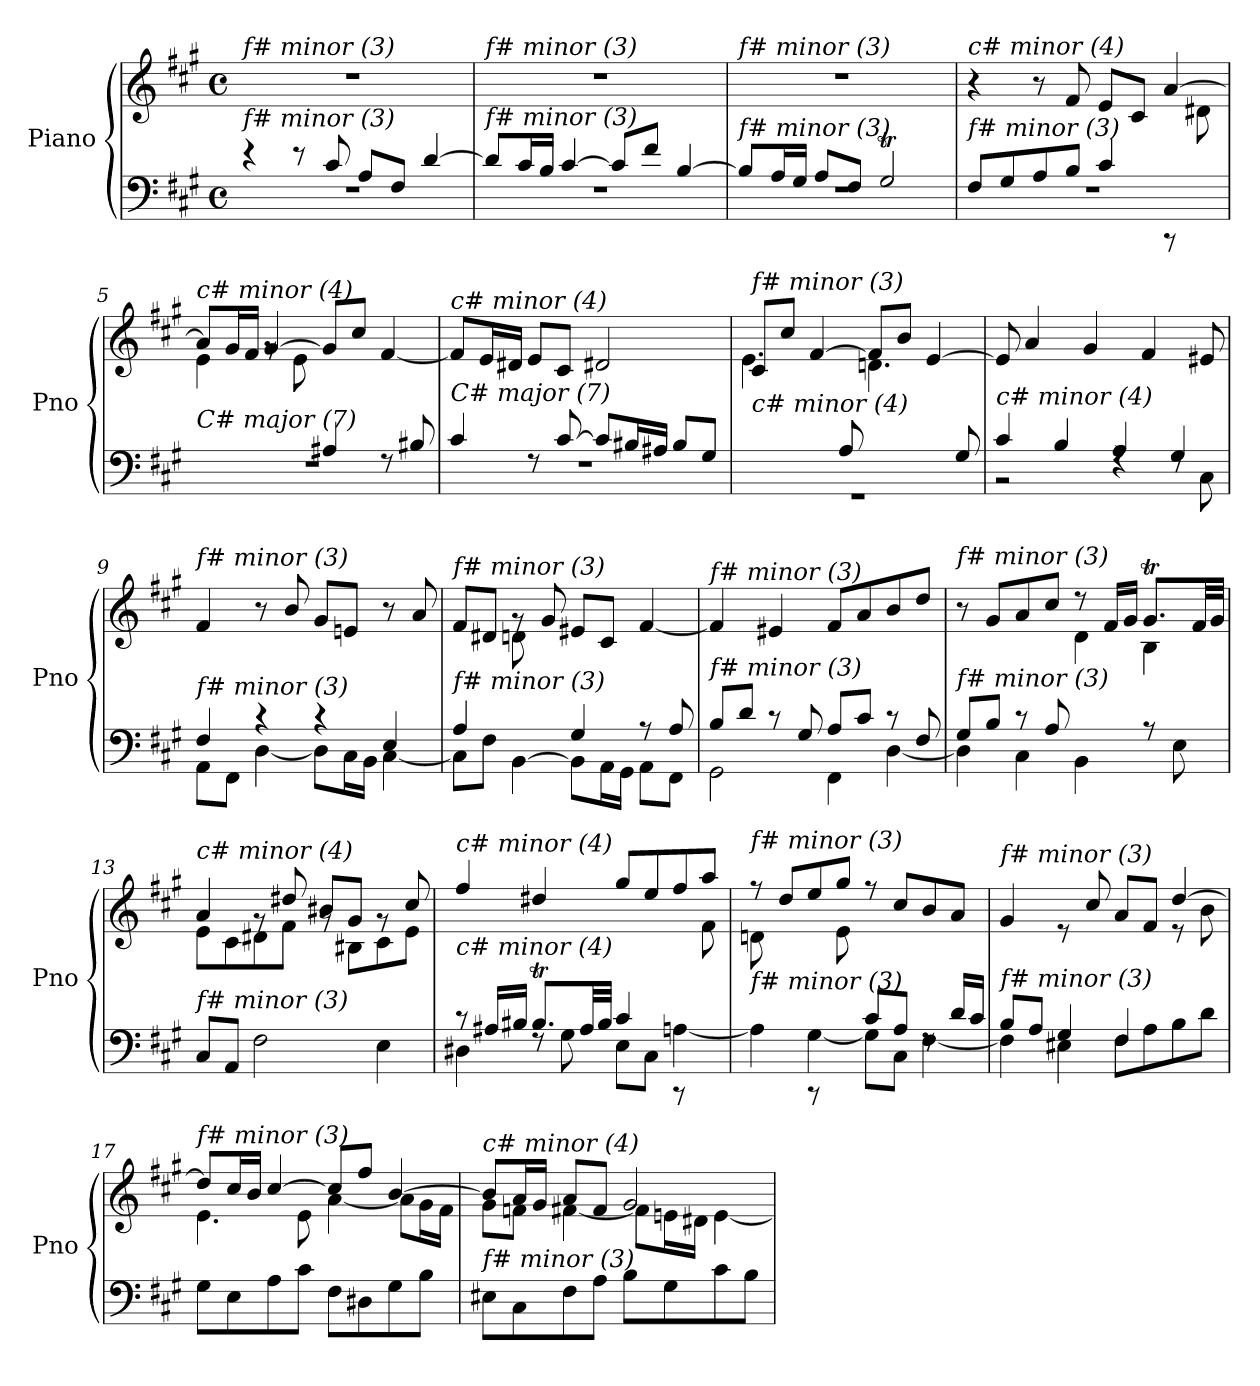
**kern	**kern
*part1	*part1
*staff2	*staff1
*I"Piano	*
*I'Pno	*
*clefF4	*clefG2
*k[f#c#g#]	*k[f#c#g#]
*M4/4	*M4/4
*met(c)	*met(c)
=1	=1
*^	*
!	!	!LO:TX:i:t=f# minor (3)
!LO:TX:i:t=f# minor (3)	!	!
4r	1rF	1r
8r	.	.
8c#/	.	.
8A/L	.	.
8F#/J	.	.
[4d/	.	.
=2	=2	=2
!	!	!LO:TX:i:t=f# minor (3)
!LO:TX:i:t=f# minor (3)	!	!
8d/L]	1rF	1r
16c#/L	.	.
16B/JJ	.	.
[4c#/	.	.
8c#/L]	.	.
8f#/J	.	.
[4B/	.	.
=3	=3	=3
!	!	!LO:TX:i:t=f# minor (3)
!LO:TX:i:t=f# minor (3)	!	!
8B/L]	1rF	1r
16A/L	.	.
16G#/JJ	.	.
8A/L	.	.
8F#/J	.	.
2G#t/	.	.
=4	=4	=4
*	*	*^
!	!	!LO:TX:i:t=c# minor (4)	!
!LO:TX:i:t=f# minor (3)	!	!	!
8F#/L	1rF	4r	2..ryy
8G#/	.	.	.
8A/	.	8r	.
8B/J	.	8f#/	.
4c#/	.	8e/L	.
.	.	8c#/J	.
8rCC	.	[4a/	.
8ryy	.	.	8d#X\
=5	=5	=5	=5
*	*^	*	*
!	!	!	!LO:TX:i:t=c# minor (4)	!
!LO:TX:i:t=C# major (7)	!	!	!	!
2ryy	2ryy	1rF	8a/L]	4e\
.	.	.	16g#/L	.
.	.	.	16f#/JJ	.
.	.	.	[4g#/	8rg
.	.	.	.	8e\
2ryy	4A#X/	.	8g#/L]	2ryy
.	.	.	8cc#/J	.
.	8rF	.	[4f#/	.
.	8B#X/	.	.	.
*	*v	*v	*	*
*	*	*v	*v
!!LO:LB:g=z
=6	=6	=6
!	!	!LO:TX:i:t=c# minor (4)
!LO:TX:i:t=C# major (7)	!	!
4c#/	1rF	8f#/L]
.	.	16e/L
.	.	16d#X/JJ
8rF	.	8e/L
[8c#/	.	8c#/J
8c#/L]	.	2d#X/
16B#X/L	.	.
16A#X/JJ	.	.
8B#/L	.	.
8G#/J	.	.
=7	=7	=7
*	*	*^
!	!	!LO:TX:i:t=f# minor (3)	!
!LO:TX:i:t=c# minor (4)	!	!	!
4.ryy	1rGG	8c#/L	4.e\
.	.	8cc#/J	.
.	.	[4f#/	.
8A/	.	.	8ryy
4.ryy	.	8f#/L]	4.dn\
.	.	8b/J	.
.	.	[4e/	.
8G#/	.	.	8ryy
=8	=8	=8	=8
!	!	!LO:TX:i:t=f# minor (3)	!
!LO:TX:i:t=c# minor (4)	!	!	!
*	*	*v	*v
4c#/	2r	8e/]
.	.	4a/
4B/	.	.
.	.	4g#/
4A/	4rF	.
.	.	4f#/
4G#/	8rF	.
.	8C#\	8e#X/
=9	=9	=9
!	!	!LO:TX:i:t=f# minor (3)
!LO:TX:i:t=f# minor (3)	!	!
4F#/	8AA\L	4f#/
.	8FF#\J	.
4r	[4D\	8r
.	.	8b/
4r	8D\L]	8g#/L
.	16C#\L	8en/J
.	16BB\JJ	.
4E/	[4C#\	8r
.	.	8a/
!!LO:LB:g=z
=10	=10	=10
*	*^	*^
!	!	!	!LO:TX:i:t=f# minor (3)	!
!LO:TX:i:t=f# minor (3)	!	!	!	!
4ryy	4A/	8C#\L]	8f#/L	4ryy
.	.	8F#\J	8d#X/J	.
8ryy	4ryy	[4BB\	8rg	8dn\L
8B/J	.	.	8g#/	8ryy
2ryy	4G#/	8BB\L]	8e#X/L	2ryy
.	.	16AA\L	8c#/J	.
.	.	16GG#\JJ	.	.
.	8r	8AA\L	[4f#/	.
.	8A/	8FF#\J	.	.
*	*	*	*v	*v
=11	=11	=11	=11
!	!	!	!LO:TX:i:t=f# minor (3)
!LO:TX:i:t=f# minor (3)	!	!	!
*	*v	*v	*
8B/L	2GG#\	4f#/]
8d/J	.	.
8r	.	4e#X/
8G#/	.	.
8A/L	4FF#\	8f#/L
8c#/J	.	8a/
8r	[4D\	8b/
8F#/	.	8dd/J
=12	=12	=12
*	*	*^
!	!	!LO:TX:i:t=f# minor (3)	!
!LO:TX:i:t=f# minor (3)	!	!	!
8G#/L	4D\]	8r	2ryy
8B/J	.	8g#/L	.
8r	4C#\	8a/	.
8A/	.	8cc#/J	.
2ryy	4BB\	8rdd	4d\
.	.	16f#/LL	.
.	.	16g#/JJ	.
.	8rA	8.g#t/L	4B\
.	8E\	.	.
.	.	32f#/LL	.
.	.	32g#/JJJ	.
*v	*v	*	*
=13	=13	=13
!	!LO:TX:i:t=c# minor (4)	!
!LO:TX:i:t=f# minor (3)	!	!
8C#/L	4a/	8e\L
8AA/J	.	8c#\
2F#\	8rg	8d#X\
.	8dd#X/	8f#\J
.	8b#X/L	8rg
.	8g#/J	8B#X\L
4E\	8rg	8c#\
.	8cc#/	8e\J
!!LO:LB:g=z	!!
=14	=14	=14
*^	*	*
!	!	!LO:TX:i:t=c# minor (4)	!
!LO:TX:i:t=c# minor (4)	!	!	!
8r	4D#X\	4ff#/	2..ryy
16A#X/LL	.	.	.
16B#X/JJ	.	.	.
8.B#t/L	8rF	4dd#X/	.
.	8G#\	.	.
32A#/LL	.	.	.
32B#/JJJ	.	.	.
4c#/	8E\L	8gg#/L	.
.	8C#\J	8ee/	.
8rCC	[4An\	8ff#/	.
8ryy	.	8aa/J	8f#\
=15	=15	=15	=15
!	!	!LO:TX:i:t=f# minor (3)	!
!LO:TX:i:t=f# minor (3)	!	!	!
8ryy	4A\]	8rff	8dn\L
8B/J	.	8dd/L	4ryy
8rCC	[4G#\	8ee/	.
8ryy	.	8gg#/J	8e\
8c#/L	8G#\L]	8rff	2ryy
8A/J	8C#\J	8cc#/L	.
8rF	[4F#\	8b/	.
16d/LL	.	8a/J	.
16c#/JJ	.	.	.
=16	=16	=16	=16
*	*^	*	*
!	!	!	!LO:TX:i:t=f# minor (3)	!
!LO:TX:i:t=f# minor (3)	!	!	!	!
2.ryy	8B/L	4F#\]	4g#/	2.ryy
.	8A/J	.	.	.
.	4G#/	4E#X\	8re	.
.	.	.	8cc#/	.
.	4F#/	8F#\L	8a/L	.
.	.	8A\	8f#/J	.
4ryy	4ryy	8B\	[4dd/	8r
.	.	8d\J	.	8b\
=17	=17	=17	=17	=17
!	!	!	!LO:TX:i:t=f# minor (3)	!
!LO:TX:i:t=c# minor (4)	!	!	!	!
*v	*v	*v	*	*
8G#\L	8dd/L]	4.e\
8E\	16cc#/L	.
.	16b/JJ	.
8A\	[4cc#/	.
8c#\J	.	8e\
8F#\L	8cc#/L]	[4a\
8D#X\	8ff#/J	.
8G#\	[4b/	8a\L]
8B\J	.	16g#\L
.	.	16f#\JJ
!!LO:LB:g=z	!!
=18	=18	=18
!	!LO:TX:i:t=c# minor (4)	!
!LO:TX:i:t=f# minor (3)	!	!
8E#X\L	8b/L]	8g#\L
8C#\	16a/L	8fni\J
.	16g#/JJ	.
8F#\	8a/L	[4f#\
8A\J	8f#/J	.
8B\L	2g#/	8f#\L]
8G#\	.	16en\L
.	.	16d#X\JJ
8c#\	.	[4e\
8B\J	.	.
*	*v	*v
=	=
*-	*-
